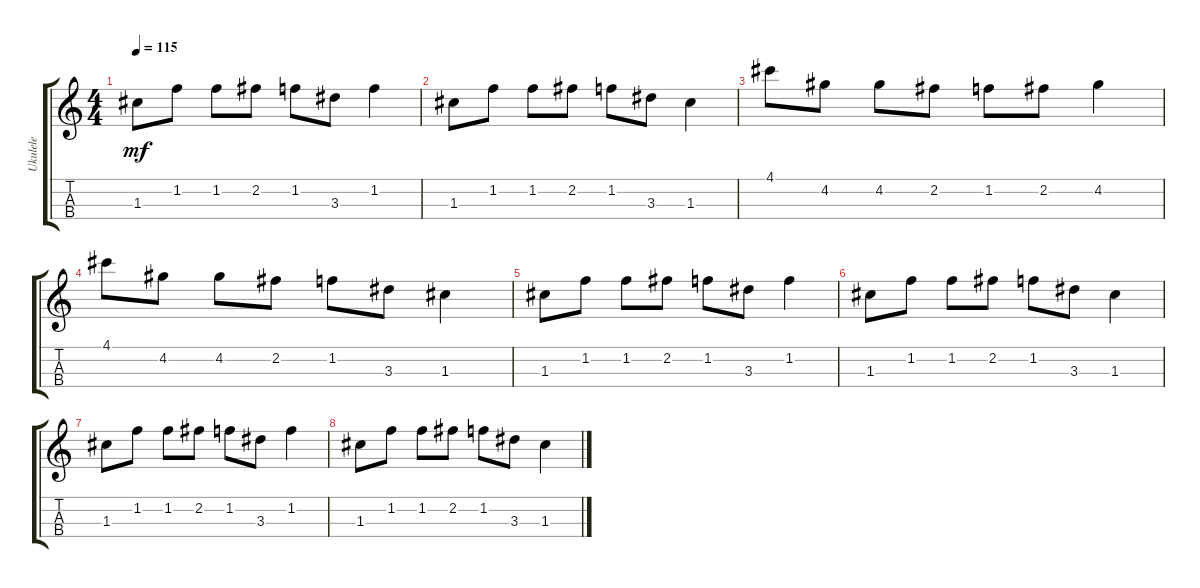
\track ("Ukulele" "Ukulele") {instrument acousticguitarnylon}
\staff {score tabs}
\tuning (A4 E4 C4 G4) {hide}
\ts (4 4)
\tempo 115
\clef g2
\ks c
1.3.8{dy mf} 1.2.8 1.2.8 2.2.8 1.2.8 3.3.8 1.2.4 |
1.3.8 1.2.8 1.2.8 2.2.8 1.2.8 3.3.8 1.3.4 |
4.1.8 4.2.8 4.2.8 2.2.8 1.2.8 2.2.8 4.2.4 |
4.1.8 4.2.8 4.2.8 2.2.8 1.2.8 3.3.8 1.3.4 |
1.3.8 1.2.8 1.2.8 2.2.8 1.2.8 3.3.8 1.2.4 |
1.3.8 1.2.8 1.2.8 2.2.8 1.2.8 3.3.8 1.3.4 |
1.3.8 1.2.8 1.2.8 2.2.8 1.2.8 3.3.8 1.2.4 |
1.3.8 1.2.8 1.2.8 2.2.8 1.2.8 3.3.8 1.3.4
